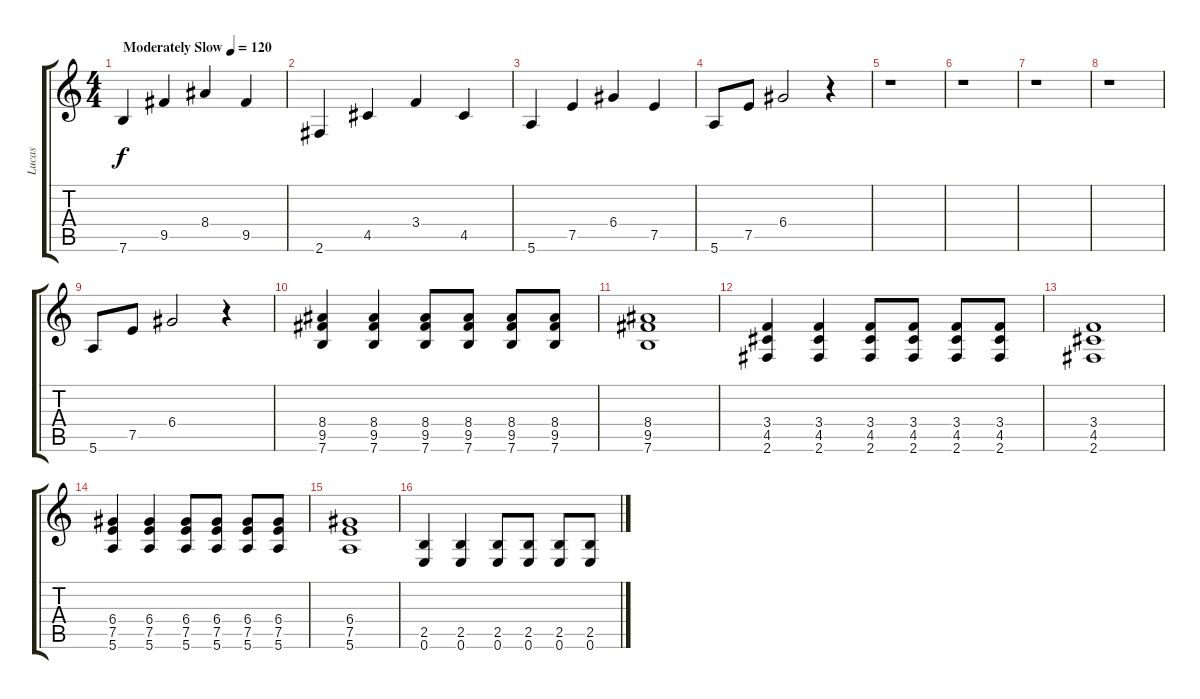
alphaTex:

\track ("Lucas" "Lucas") {instrument acousticguitarsteel}
\staff {score tabs}
\tuning (E4 B3 G3 D3 A2 E2) {hide}
\ts (4 4)
\tempo (120 "Moderately Slow")
\clef g2
\ks c
7.6.4{dy f instrument acousticguitarsteel} 9.5.4 8.4.4 9.5.4 |
2.6.4 4.5.4 3.4.4 4.5.4 |
5.6.4 7.5.4 6.4.4 7.5.4 |
5.6.8 7.5.8 6.4.2 r.4 |
r.1 |
r.1 |
r.1 |
r.1 |
5.6.8 7.5.8 6.4.2 r.4 |
(8.4 9.5 7.6).4 (8.4 9.5 7.6).4 (8.4 9.5 7.6).8 (8.4 9.5 7.6).8 (8.4 9.5 7.6).8 (8.4 9.5 7.6).8 |
(8.4 9.5 7.6).1 |
(3.4 4.5 2.6).4 (3.4 4.5 2.6).4 (3.4 4.5 2.6).8 (3.4 4.5 2.6).8 (3.4 4.5 2.6).8 (3.4 4.5 2.6).8 |
(3.4 4.5 2.6).1 |
(6.4 7.5 5.6).4 (6.4 7.5 5.6).4 (6.4 7.5 5.6).8 (6.4 7.5 5.6).8 (6.4 7.5 5.6).8 (6.4 7.5 5.6).8 |
(6.4 7.5 5.6).1 |
(2.5 0.6).4 (2.5 0.6).4 (2.5 0.6).8 (2.5 0.6).8 (2.5 0.6).8 (2.5 0.6).8
